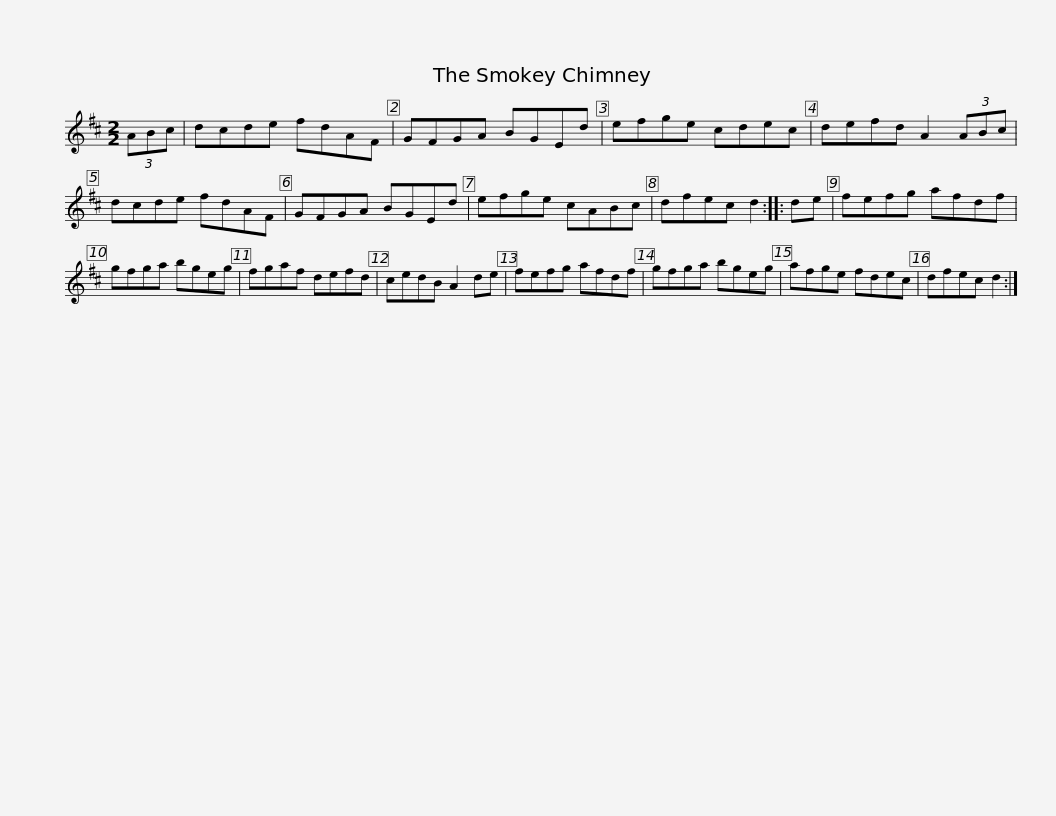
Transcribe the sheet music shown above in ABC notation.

X:1
L:1/8
M:2/2
I:linebreak $
K:D
V:1 treble
V:1
 (3ABc | dcde fdAF | GFGA BGEd | efge cdec | defd A2 (3ABc | %5
 dcde fdAF |$ GFGA BGEd | efge cABc | dfec d2 :: de | %10
 fefg afdf | gfga bgeg |$ fgaf defd | cedB A2 de | fefg afdf | %15
 gfga bgeg | afge fdec | dfec d2 :| %18
